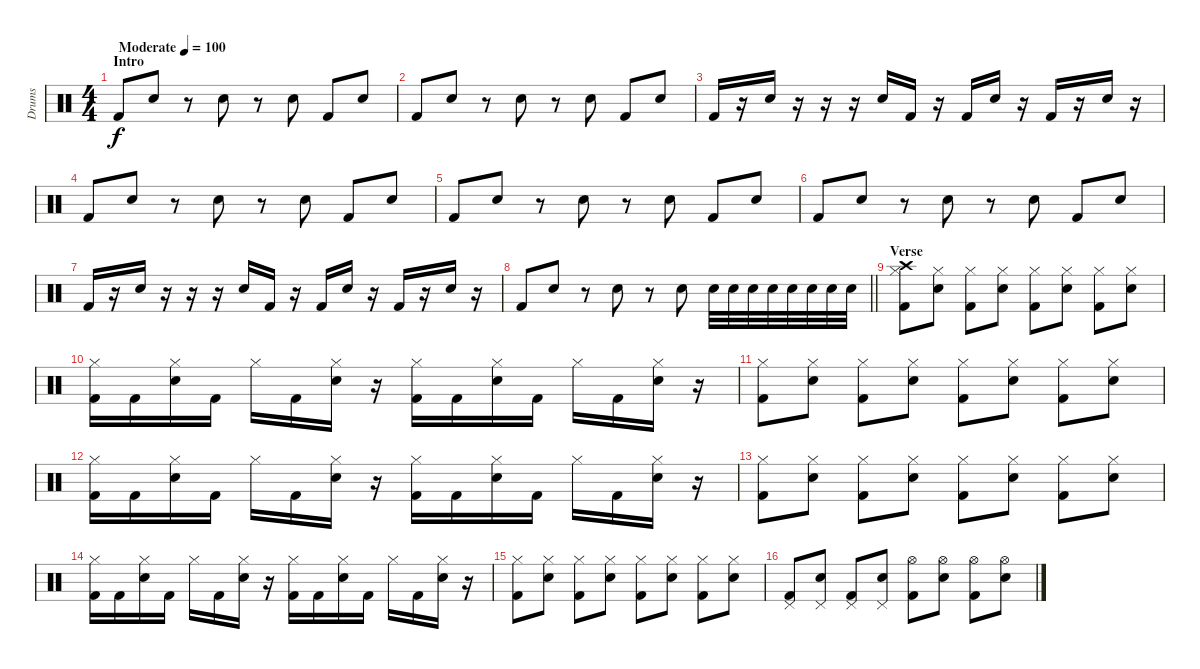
\track ("Drums" "Drums") {instrument percussion}
\staff {score}
\articulation defaults
\ts (4 4)
\section ("" "Intro")
\tempo (100 "Moderate")
\clef neutral
\ks c "Kick (hit) 2".8{dy f} "Snare (hit) 2".8
r.8 "Snare (hit) 2".8 r.8 "Snare (hit) 2".8 "Kick (hit) 2".8 "Snare (hit) 2".8 |
"Kick (hit) 2".8 "Snare (hit) 2".8 r.8 "Snare (hit) 2".8 r.8 "Snare (hit) 2".8 "Kick (hit) 2".8 "Snare (hit) 2".8 |
"Kick (hit) 2".16 r.16 "Snare (hit) 2".16 r.16 r.16 r.16 "Snare (hit) 2".16 "Kick (hit) 2".16 r.16 "Kick (hit) 2".16 "Snare (hit) 2".16 r.16 "Kick (hit) 2".16 r.16 "Snare (hit) 2".16 r.16 |
"Kick (hit) 2".8 "Snare (hit) 2".8 r.8 "Snare (hit) 2".8 r.8 "Snare (hit) 2".8 "Kick (hit) 2".8 "Snare (hit) 2".8 |
"Kick (hit) 2".8 "Snare (hit) 2".8 r.8 "Snare (hit) 2".8 r.8 "Snare (hit) 2".8 "Kick (hit) 2".8 "Snare (hit) 2".8 |
"Kick (hit) 2".8 "Snare (hit) 2".8 r.8 "Snare (hit) 2".8 r.8 "Snare (hit) 2".8 "Kick (hit) 2".8 "Snare (hit) 2".8 |
"Kick (hit) 2".16 r.16 "Snare (hit) 2".16 r.16 r.16 r.16 "Snare (hit) 2".16 "Kick (hit) 2".16 r.16 "Kick (hit) 2".16 "Snare (hit) 2".16 r.16 "Kick (hit) 2".16 r.16 "Snare (hit) 2".16 r.16 |
\barLineRight lightlight "Kick (hit) 2".8 "Snare (hit) 2".8
r.8 "Snare (hit) 2".8 r.8 "Snare (hit) 2".8 "Snare (hit) 2".32 "Snare (hit) 2".32 "Snare (hit) 2".32 "Snare (hit) 2".32 "Snare (hit) 2".32 "Snare (hit) 2".32 "Snare (hit) 2".32 "Snare (hit) 2".32 |
\section ("" "Verse")
("Hi-Hat (closed)" "Kick (hit) 2" "Crash high (hit)").8 ("Hi-Hat (closed)" "Snare (hit) 2").8 ("Hi-Hat (closed)" "Kick (hit) 2").8 ("Hi-Hat (closed)" "Snare (hit) 2").8 ("Hi-Hat (closed)" "Kick (hit) 2").8 ("Hi-Hat (closed)" "Snare (hit) 2").8 ("Hi-Hat (closed)" "Kick (hit) 2").8 ("Hi-Hat (closed)" "Snare (hit) 2").8 |
("Hi-Hat (closed)" "Kick (hit) 2").16 "Kick (hit) 2".16 ("Hi-Hat (closed)" "Snare (hit) 2").16 "Kick (hit) 2".16 "Hi-Hat (closed)".16 "Kick (hit) 2".16 ("Hi-Hat (closed)" "Snare (hit) 2").16 r.16 ("Hi-Hat (closed)" "Kick (hit) 2").16 "Kick (hit) 2".16 ("Hi-Hat (closed)" "Snare (hit) 2").16 "Kick (hit) 2".16 "Hi-Hat (closed)".16 "Kick (hit) 2".16 ("Hi-Hat (closed)" "Snare (hit) 2").16 r.16 |
("Hi-Hat (closed)" "Kick (hit) 2").8 ("Hi-Hat (closed)" "Snare (hit) 2").8 ("Hi-Hat (closed)" "Kick (hit) 2").8 ("Hi-Hat (closed)" "Snare (hit) 2").8 ("Hi-Hat (closed)" "Kick (hit) 2").8 ("Hi-Hat (closed)" "Snare (hit) 2").8 ("Hi-Hat (closed)" "Kick (hit) 2").8 ("Hi-Hat (closed)" "Snare (hit) 2").8 |
("Hi-Hat (closed)" "Kick (hit) 2").16 "Kick (hit) 2".16 ("Hi-Hat (closed)" "Snare (hit) 2").16 "Kick (hit) 2".16 "Hi-Hat (closed)".16 "Kick (hit) 2".16 ("Hi-Hat (closed)" "Snare (hit) 2").16 r.16 ("Hi-Hat (closed)" "Kick (hit) 2").16 "Kick (hit) 2".16 ("Hi-Hat (closed)" "Snare (hit) 2").16 "Kick (hit) 2".16 "Hi-Hat (closed)".16 "Kick (hit) 2".16 ("Hi-Hat (closed)" "Snare (hit) 2").16 r.16 |
("Hi-Hat (closed)" "Kick (hit) 2").8 ("Hi-Hat (closed)" "Snare (hit) 2").8 ("Hi-Hat (closed)" "Kick (hit) 2").8 ("Hi-Hat (closed)" "Snare (hit) 2").8 ("Hi-Hat (closed)" "Kick (hit) 2").8 ("Hi-Hat (closed)" "Snare (hit) 2").8 ("Hi-Hat (closed)" "Kick (hit) 2").8 ("Hi-Hat (closed)" "Snare (hit) 2").8 |
("Hi-Hat (closed)" "Kick (hit) 2").16 "Kick (hit) 2".16 ("Hi-Hat (closed)" "Snare (hit) 2").16 "Kick (hit) 2".16 "Hi-Hat (closed)".16 "Kick (hit) 2".16 ("Hi-Hat (closed)" "Snare (hit) 2").16 r.16 ("Hi-Hat (closed)" "Kick (hit) 2").16 "Kick (hit) 2".16 ("Hi-Hat (closed)" "Snare (hit) 2").16 "Kick (hit) 2".16 "Hi-Hat (closed)".16 "Kick (hit) 2".16 ("Hi-Hat (closed)" "Snare (hit) 2").16 r.16 |
("Hi-Hat (closed)" "Kick (hit) 2").8 ("Hi-Hat (closed)" "Snare (hit) 2").8 ("Hi-Hat (closed)" "Kick (hit) 2").8 ("Hi-Hat (closed)" "Snare (hit) 2").8 ("Hi-Hat (closed)" "Kick (hit) 2").8 ("Hi-Hat (closed)" "Snare (hit) 2").8 ("Hi-Hat (closed)" "Kick (hit) 2").8 ("Hi-Hat (closed)" "Snare (hit) 2").8 |
("Pedal Hi-Hat (hit)" "Kick (hit) 2").8 ("Pedal Hi-Hat (hit)" "Snare (hit) 2").8 ("Pedal Hi-Hat (hit)" "Kick (hit) 2").8 ("Pedal Hi-Hat (hit)" "Snare (hit) 2").8 ("Hi-Hat (open)" "Kick (hit) 2").8 ("Hi-Hat (open)" "Snare (hit) 2").8 ("Hi-Hat (open)" "Kick (hit) 2").8 ("Hi-Hat (open)" "Snare (hit) 2").8
